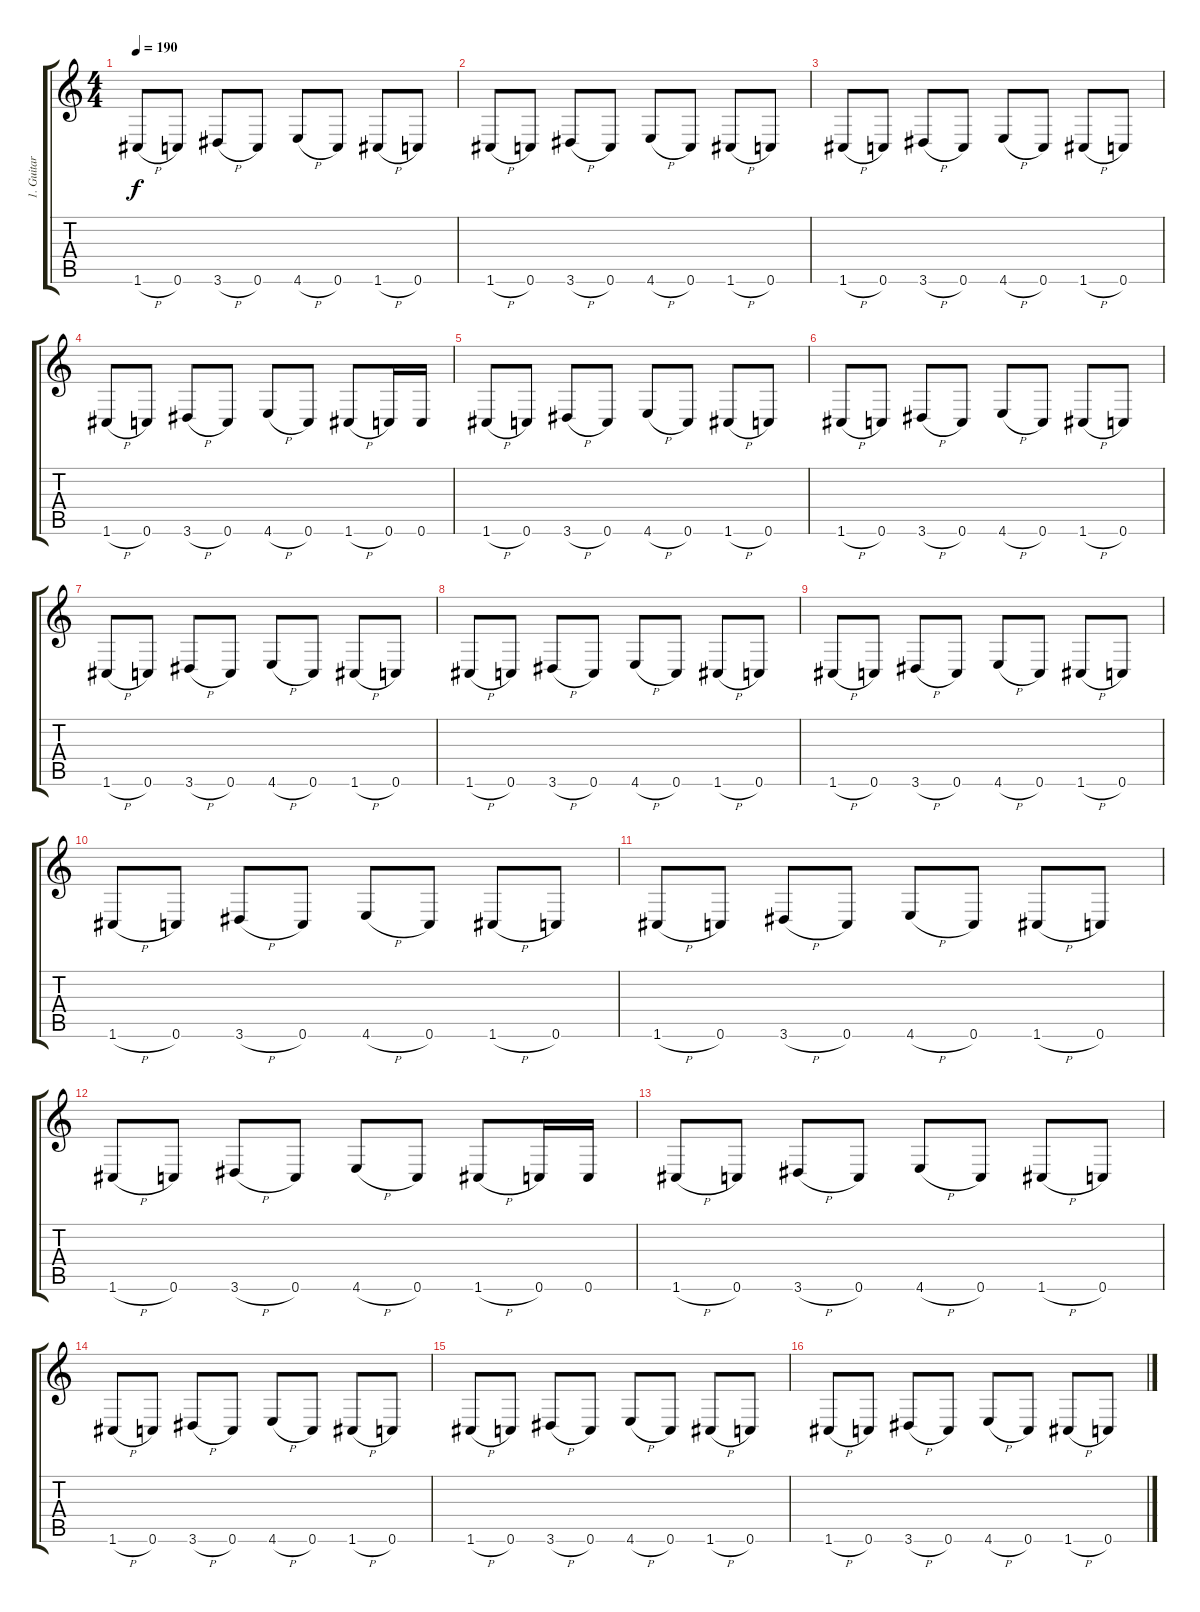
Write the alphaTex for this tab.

\track ("1. Guitar" "1. Guitar") {instrument distortionguitar}
\staff {score tabs}
\tuning (D4 A3 F3 C3 G2 C2) {hide}
\ts (4 4)
\tempo 190
\clef g2
\ks c
1.6{h}.8{dy f instrument distortionguitar} 0.6.8 3.6{h}.8 0.6.8 4.6{h}.8 0.6.8 1.6{h}.8 0.6.8 |
1.6{h}.8 0.6.8 3.6{h}.8 0.6.8 4.6{h}.8 0.6.8 1.6{h}.8 0.6.8 |
1.6{h}.8 0.6.8 3.6{h}.8 0.6.8 4.6{h}.8 0.6.8 1.6{h}.8 0.6.8 |
1.6{h}.8 0.6.8 3.6{h}.8 0.6.8 4.6{h}.8 0.6.8 1.6{h}.8 0.6.16 0.6.16 |
1.6{h}.8 0.6.8 3.6{h}.8 0.6.8 4.6{h}.8 0.6.8 1.6{h}.8 0.6.8 |
1.6{h}.8 0.6.8 3.6{h}.8 0.6.8 4.6{h}.8 0.6.8 1.6{h}.8 0.6.8 |
1.6{h}.8 0.6.8 3.6{h}.8 0.6.8 4.6{h}.8 0.6.8 1.6{h}.8 0.6.8 |
1.6{h}.8 0.6.8 3.6{h}.8 0.6.8 4.6{h}.8 0.6.8 1.6{h}.8 0.6.8 |
1.6{h}.8 0.6.8 3.6{h}.8 0.6.8 4.6{h}.8 0.6.8 1.6{h}.8 0.6.8 |
1.6{h}.8 0.6.8 3.6{h}.8 0.6.8 4.6{h}.8 0.6.8 1.6{h}.8 0.6.8 |
1.6{h}.8 0.6.8 3.6{h}.8 0.6.8 4.6{h}.8 0.6.8 1.6{h}.8 0.6.8 |
1.6{h}.8 0.6.8 3.6{h}.8 0.6.8 4.6{h}.8 0.6.8 1.6{h}.8 0.6.16 0.6.16 |
1.6{h}.8 0.6.8 3.6{h}.8 0.6.8 4.6{h}.8 0.6.8 1.6{h}.8 0.6.8 |
1.6{h}.8 0.6.8 3.6{h}.8 0.6.8 4.6{h}.8 0.6.8 1.6{h}.8 0.6.8 |
1.6{h}.8 0.6.8 3.6{h}.8 0.6.8 4.6{h}.8 0.6.8 1.6{h}.8 0.6.8 |
1.6{h}.8 0.6.8 3.6{h}.8 0.6.8 4.6{h}.8 0.6.8 1.6{h}.8 0.6.8
